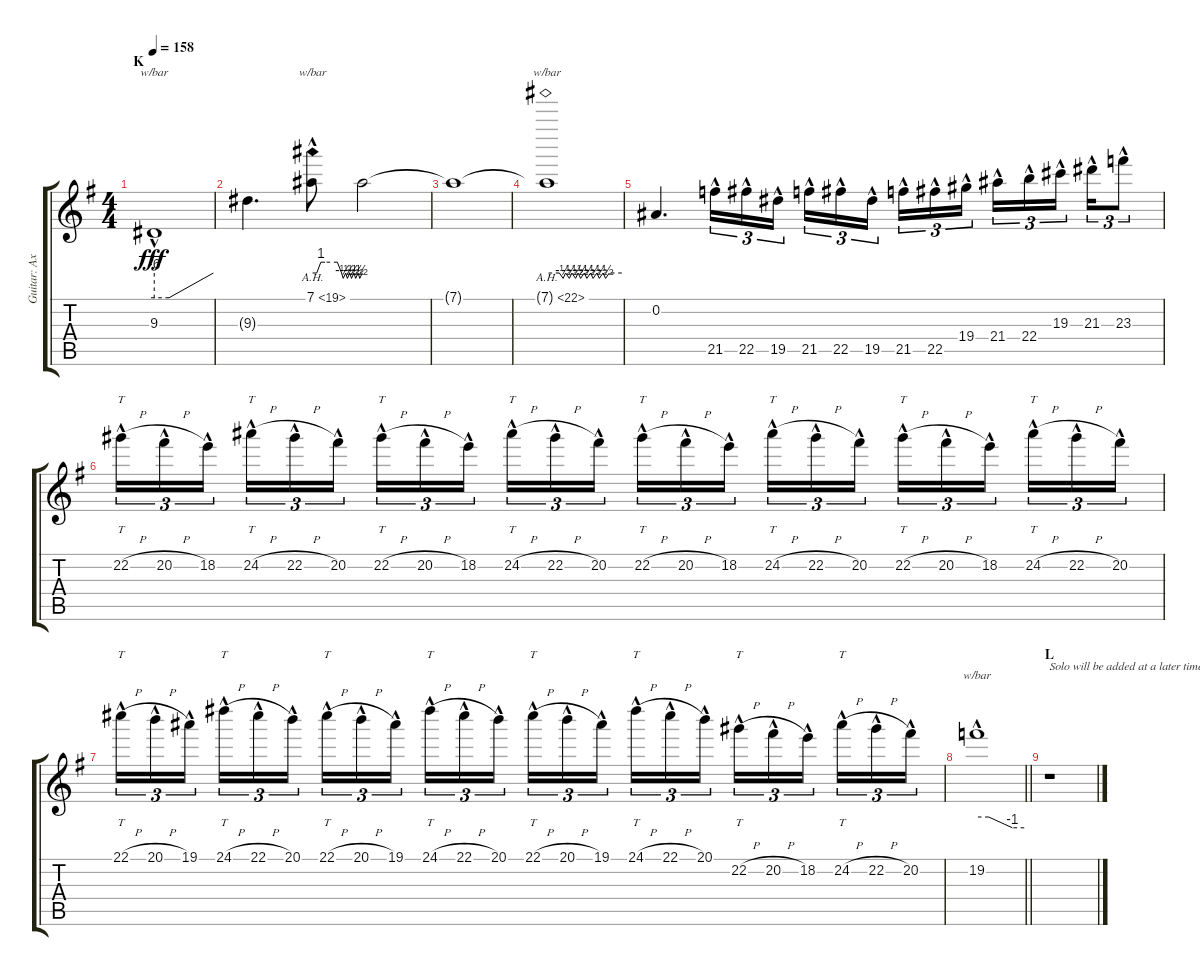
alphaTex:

\track ("Guitar: Axel" "Guitar: Ax") {instrument overdrivenguitar}
\staff {score tabs}
\tuning (Eb4 Bb3 Gb3 Db3 Ab2 Eb2) {hide}
\ts (4 4)
\section ("" "K")
\tempo 158
\clef g2
\ks g
9.3{hac}.1{tbe (custom default 0 -24 15 -24 60 0) dy fff volume 16 balance 8} |
9.3{t}.4{d} 7.1{ah 12 hac}.8{tbe (custom default 0 0 5 0 10 4 15 4 30 4 35 0 37 -2 40 0 42 -2 45 0 47 -2 50 0 52 -2 55 0 57 -2 60 0)} 7.1{t}.2 |
7.1{t}.1 |
7.1{ah 15 t}.1{tbe (custom default 0 0 10 0 13 -2 15 0 18 -2 20 0 23 -2 25 0 27 -2 30 0 32 -2 35 0 37 -2 40 0 42 -2 45 0 47 -2 50 0 60 0)} |
0.2.4{d} 21.5{hac}.16{tu (3 2)} 22.5{hac}.16{tu (3 2)} 19.5{hac}.16{tu (3 2) beam splitsecondary} 21.5{hac}.16{tu (3 2)} 22.5{hac}.16{tu (3 2)} 19.5{hac}.16{tu (3 2) beam splitsecondary} 21.5{hac}.16{tu (3 2)} 22.5{hac}.16{tu (3 2)} 19.4{hac}.16{tu (3 2) beam splitsecondary} 21.4{hac}.16{tu (3 2)} 22.4{hac}.16{tu (3 2)} 19.3{hac}.16{tu (3 2) beam splitsecondary} 21.3{hac}.16{tu (3 2)} 23.3{hac}.8{tu (3 2)} |
22.2{h hac}.16{tt tu (3 2)} 20.2{h hac}.16{tu (3 2)} 18.2{hac}.16{tu (3 2) beam splitsecondary} 24.2{h hac}.16{tt tu (3 2)} 22.2{h hac}.16{tu (3 2)} 20.2{hac}.16{tu (3 2) beam splitsecondary} 22.2{h hac}.16{tt tu (3 2)} 20.2{h hac}.16{tu (3 2)} 18.2{hac}.16{tu (3 2) beam splitsecondary} 24.2{h hac}.16{tt tu (3 2)} 22.2{h hac}.16{tu (3 2)} 20.2{hac}.16{tu (3 2) beam splitsecondary} 22.2{h hac}.16{tt tu (3 2)} 20.2{h hac}.16{tu (3 2)} 18.2{hac}.16{tu (3 2) beam splitsecondary} 24.2{h hac}.16{tt tu (3 2)} 22.2{h hac}.16{tu (3 2)} 20.2{hac}.16{tu (3 2) beam splitsecondary} 22.2{h hac}.16{tt tu (3 2)} 20.2{h hac}.16{tu (3 2)} 18.2{hac}.16{tu (3 2) beam splitsecondary} 24.2{h hac}.16{tt tu (3 2)} 22.2{h hac}.16{tu (3 2)} 20.2{hac}.16{tu (3 2)} |
22.1{h hac}.16{tt tu (3 2)} 20.1{h hac}.16{tu (3 2)} 19.1{hac}.16{tu (3 2) beam splitsecondary} 24.1{h hac}.16{tt tu (3 2)} 22.1{h hac}.16{tu (3 2)} 20.1{hac}.16{tu (3 2) beam splitsecondary} 22.1{h hac}.16{tt tu (3 2)} 20.1{h hac}.16{tu (3 2)} 19.1{hac}.16{tu (3 2) beam splitsecondary} 24.1{h hac}.16{tt tu (3 2)} 22.1{h hac}.16{tu (3 2)} 20.1{hac}.16{tu (3 2) beam splitsecondary} 22.1{h hac}.16{tt tu (3 2)} 20.1{h hac}.16{tu (3 2)} 19.1{hac}.16{tu (3 2) beam splitsecondary} 24.1{h hac}.16{tt tu (3 2)} 22.1{h hac}.16{tu (3 2)} 20.1{hac}.16{tu (3 2) beam splitsecondary} 22.2{h hac}.16{tt tu (3 2)} 20.2{h hac}.16{tu (3 2)} 18.2{hac}.16{tu (3 2) beam splitsecondary} 24.2{h hac}.16{tt tu (3 2)} 22.2{h hac}.16{tu (3 2)} 20.2{hac}.16{tu (3 2)} |
\barLineRight lightlight
19.2{hac}.1{tbe (custom default 0 0 15 0 45 -4 60 -4)} |
\section ("" "L")
r.1{txt "Solo will be added at a later time"}
